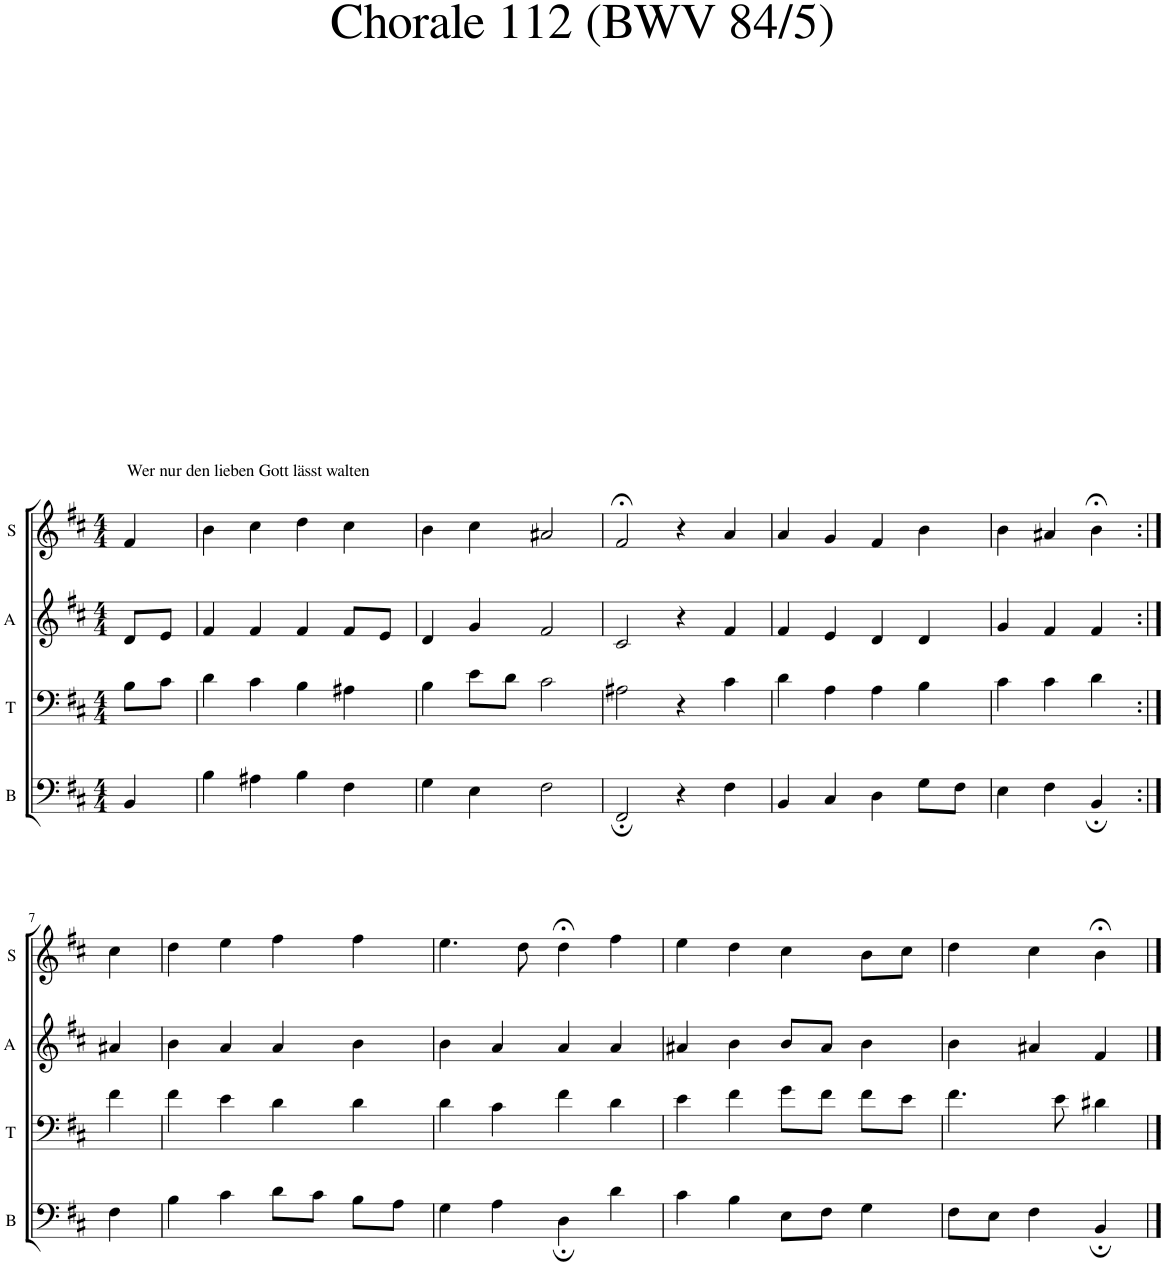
**kern	**kern	**kern	**kern
*part4	*part3	*part2	*part1
*staff4	*staff3	*staff2	*staff1
*I"B	*I"T	*I"A	*I"S
*I'B	*I'T	*I'A	*I'S
*clefF4	*clefF4	*clefG2	*clefG2
*k[f#c#]	*k[f#c#]	*k[f#c#]	*k[f#c#]
*M4/4	*M4/4	*M4/4	*M4/4
=1	=1	=1	=1
!	!	!	!LO:TX:a:t=Wer nur den lieben Gott lässt walten
4BB/	8B\L	8d/L	4f#/
.	8c#\J	8e/J	.
=2	=2	=2	=2
4B\	4d\	4f#/	4b\
4A#X\	4c#\	4f#/	4cc#\
4B\	4B\	4f#/	4dd\
4F#\	4A#X\	8f#/L	4cc#\
.	.	8e/J	.
=3	=3	=3	=3
4G\	4B\	4d/	4b\
4E\	8e\L	4g/	4cc#\
.	8d\J	.	.
2F#\	2c#\	2f#/	2a#X/
=4	=4	=4	=4
2FF#;/	2A#X\	2c#/	2f#;</
4r	4r	4r	4r
4F#\	4c#\	4f#/	4a/
=5	=5	=5	=5
4BB/	4d\	4f#/	4a/
4C#/	4A\	4e/	4g/
4D\	4A\	4d/	4f#/
8G\L	4B\	4d/	4b\
8F#\J	.	.	.
=6	=6	=6	=6
4E\	4c#\	4g/	4b\
4F#\	4c#\	4f#/	4a#X/
4BB;/	4d\	4f#/	4b;<\
!!LO:LB:g=z
=7:|!	=7:|!	=7:|!	=7:|!
4F#\	4f#\	4a#X/	4cc#\
=8	=8	=8	=8
4B\	4f#\	4b\	4dd\
4c#\	4e\	4a/	4ee\
8d\L	4d\	4a/	4ff#\
8c#\J	.	.	.
8B\L	4d\	4b\	4ff#\
8A\J	.	.	.
=9	=9	=9	=9
4G\	4d\	4b\	4.ee\
4A\	4c#\	4a/	.
.	.	.	8dd\
4D;\	4f#\	4a/	4dd;<\
4d\	4d\	4a/	4ff#\
=10	=10	=10	=10
4c#\	4e\	4a#X/	4ee\
4B\	4f#\	4b\	4dd\
8E\L	8g\L	8b/L	4cc#\
8F#\J	8f#\J	8a#/J	.
4G\	8f#\L	4b\	8b\L
.	8e\J	.	8cc#\J
=11	=11	=11	=11
8F#\L	4.f#\	4b\	4dd\
8E\J	.	.	.
4F#\	.	4a#X/	4cc#\
.	8e\	.	.
4BB;/	4d#X\	4f#/	4b;<\
==	==	==	==
*-	*-	*-	*-
